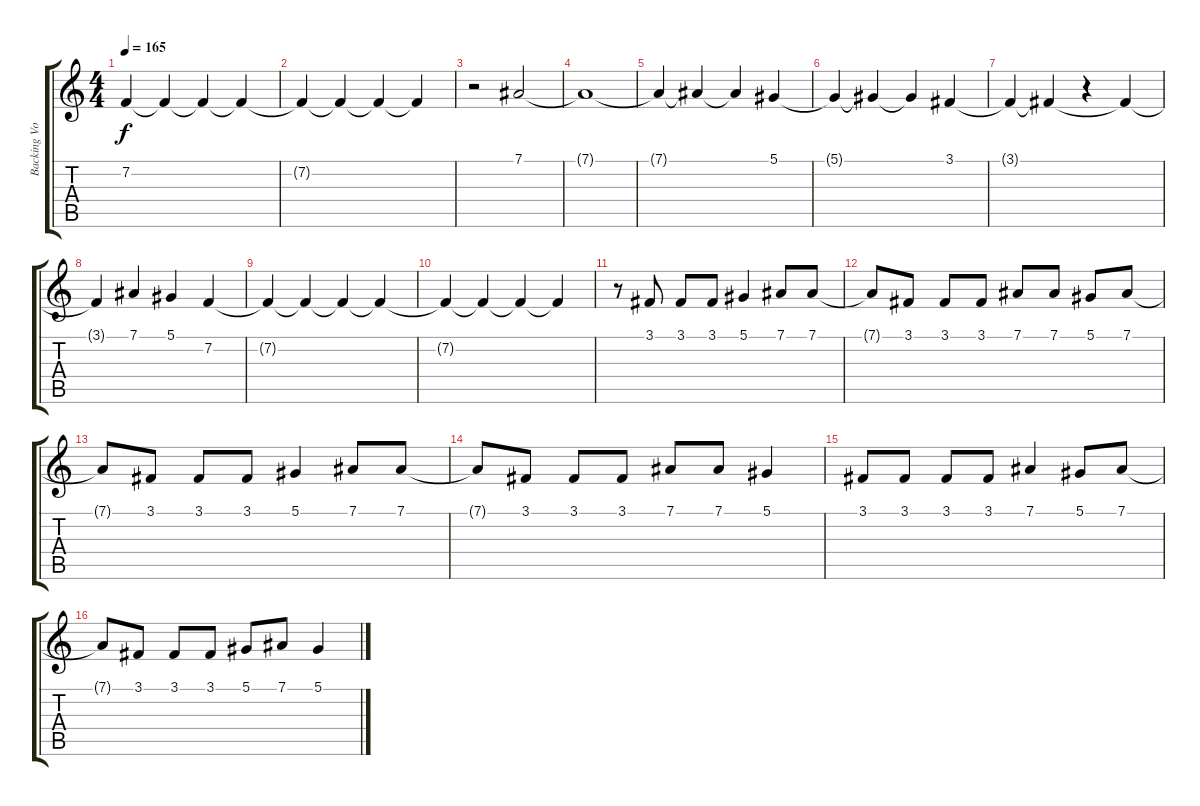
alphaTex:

\track ("Backing Vocals" "Backing Vo") {instrument violin}
\staff {score tabs}
\tuning (Eb4 Bb3 Gb3 Db3 Ab2 Eb2) {hide}
\ts (4 4)
\tempo 165
\clef g2
\ks c
7.2{t}.4{dy f} 7.2{t}.4 7.2{t}.4 7.2{t}.4 |
7.2{t}.4 7.2{t}.4 7.2{t}.4 7.2{t}.4 |
r.2{volume 14} 7.1.2 |
7.1{t}.1 |
7.1{t}.4 7.1{t}.4 7.1{t}.4 5.1.4 |
5.1{t}.4 5.1{t}.4 5.1{t}.4 3.1.4 |
3.1{t}.4 3.1{t}.4 r.4 3.1{t}.4 |
3.1{t}.4 7.1.4 5.1.4 7.2.4 |
7.2{t}.4 7.2{t}.4 7.2{t}.4 7.2{t}.4 |
7.2{t}.4 7.2{t}.4 7.2{t}.4 7.2{t}.4 |
r.8 3.1.8{balance 5} 3.1.8 3.1.8 5.1.4 7.1.8 7.1.8 |
7.1{t}.8 3.1.8 3.1.8 3.1.8 7.1.8 7.1.8 5.1.8 7.1.8 |
7.1{t}.8 3.1.8{balance 5} 3.1.8 3.1.8 5.1.4 7.1.8 7.1.8 |
7.1{t}.8 3.1.8 3.1.8 3.1.8 7.1.8 7.1.8 5.1.4 |
3.1.8 3.1.8{balance 5} 3.1.8 3.1.8 7.1.4 5.1.8 7.1.8 |
7.1{t}.8 3.1.8 3.1.8 3.1.8 5.1.8 7.1.8 5.1.4
